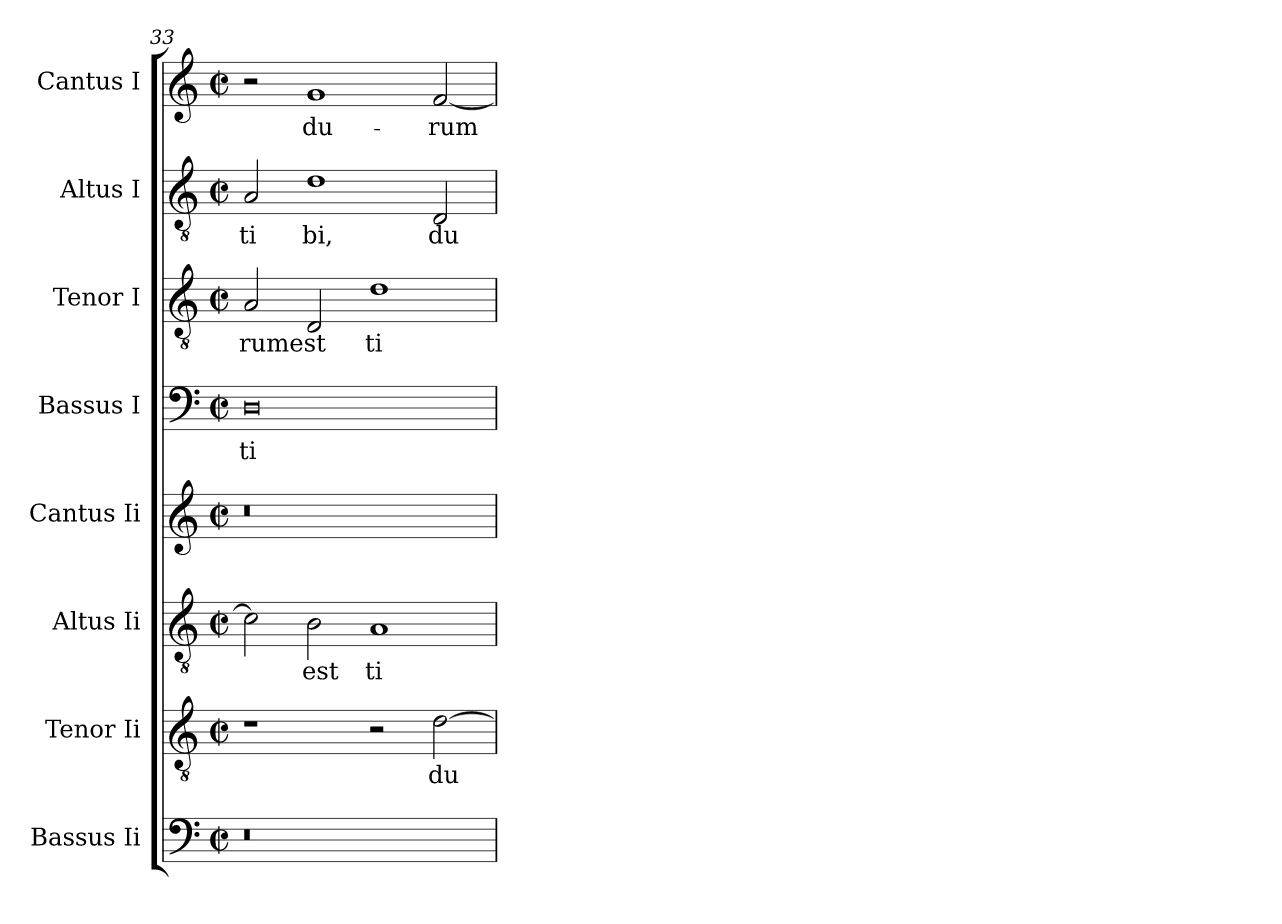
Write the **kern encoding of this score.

**kern	**kern	**text	**kern	**text	**kern	**kern	**text	**kern	**text	**kern	**text	**kern	**text
*part8	*part7	*part7	*part6	*part6	*part5	*part4	*part4	*part3	*part3	*part2	*part2	*part1	*part1
*staff8	*staff7	*staff7	*staff6	*staff6	*staff5	*staff4	*staff4	*staff3	*staff3	*staff2	*staff2	*staff1	*staff1
*I"Bassus Ii	*I"Tenor Ii	*	*I"Altus Ii	*	*I"Cantus Ii	*I"Bassus I	*	*I"Tenor I	*	*I"Altus I	*	*I"Cantus I	*
*clefF4	*clefGv2	*	*clefGv2	*	*clefG2	*clefF4	*	*clefGv2	*	*clefGv2	*	*clefG2	*
*M2/2	*M2/2	*	*M2/2	*	*M2/2	*M2/2	*	*M2/2	*	*M2/2	*	*M2/2	*
*met(c|)	*met(c|)	*	*met(c|)	*	*met(c|)	*met(c|)	*	*met(c|)	*	*met(c|)	*	*met(c|)	*
=33	=33	=33	=33	=33	=33	=33	=33	=33	=33	=33	=33	=33	=33
!	!	!	!	!	!	!	!LO:LY:b:cj	!	!LO:LY:b:cj	!	!LO:LY:b:cj	!	!
0r	1r	.	2c\]	.	0r	0D	ti-	2A/	rumest	2A/	ti	2r	.
!	!	!	!	!LO:LY:b:cj	!	!	!	!	!	!	!LO:LY:b:cj	!	!LO:LY:b:cj
.	.	.	2B\	est	.	.	.	2D/	.	1d	bi,	1g	du-
!	!	!	!	!LO:LY:b:cj	!	!	!	!	!LO:LY:b:cj	!	!	!	!
.	2r	.	1A	ti	.	.	.	1d	ti	.	.	.	.
!	!	!LO:LY:b	!	!	!	!	!	!	!	!	!LO:LY:b:cj	!	!LO:LY:b
.	[>2d\	du-	.	.	.	.	.	.	.	2D/	du	[<2f/	-rum
=	=	=	=	=	=	=	=	=	=	=	=	=	=
*-	*-	*-	*-	*-	*-	*-	*-	*-	*-	*-	*-	*-	*-
